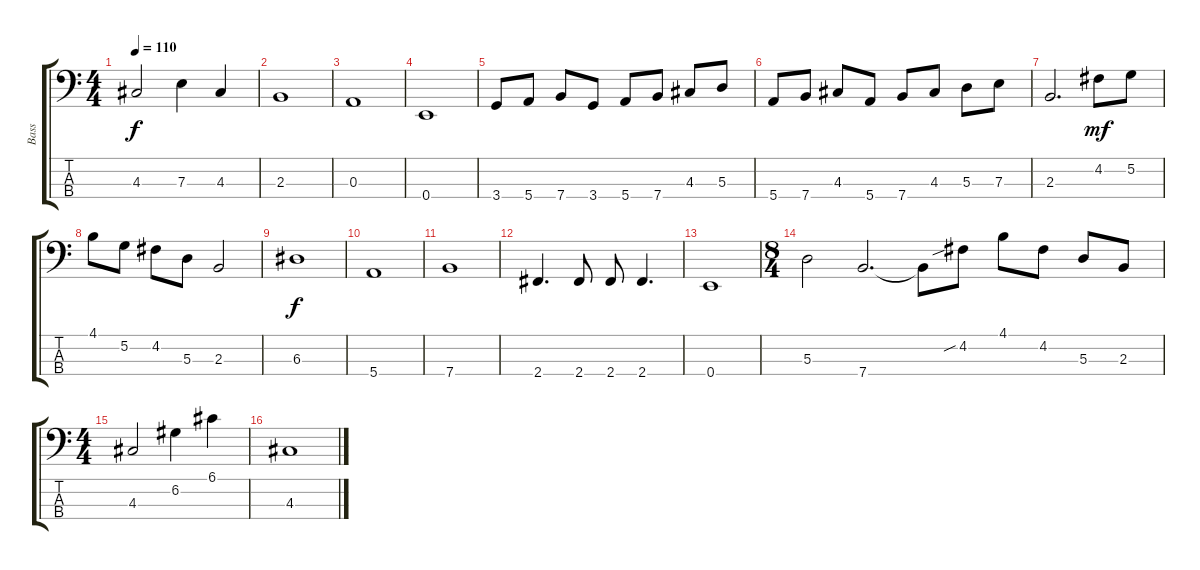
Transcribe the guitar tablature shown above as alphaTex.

\track ("Bass" "Bass") {instrument electricbassfinger}
\staff {score tabs}
\tuning (G2 D2 A1 E1) {hide}
\ts (4 4)
\tempo 110
\clef f4
\ks c
4.3.2{dy f} 7.3.4 4.3.4 |
2.3.1 |
0.3.1 |
0.4.1 |
3.4.8 5.4.8 7.4.8 3.4.8 5.4.8 7.4.8 4.3.8 5.3.8 |
5.4.8 7.4.8 4.3.8 5.4.8 7.4.8 4.3.8 5.3.8 7.3.8 |
2.3.2{d} 4.2.8{dy mf} 5.2.8 |
4.1.8 5.2.8 4.2.8 5.3.8 2.3.2 |
6.3.1{dy f} |
5.4.1 |
7.4.1 |
2.4.4{d} 2.4.8 2.4.8 2.4.4{d} |
0.4.1 |
\ts (8 4)
5.3.2 7.4.2{d} 7.4{t}.8 4.2{sib}.8 4.1.8 4.2.8 5.3.8 2.3.8 |
\ts (4 4)
4.3.2 6.2.4 6.1.4 |
4.3.1
